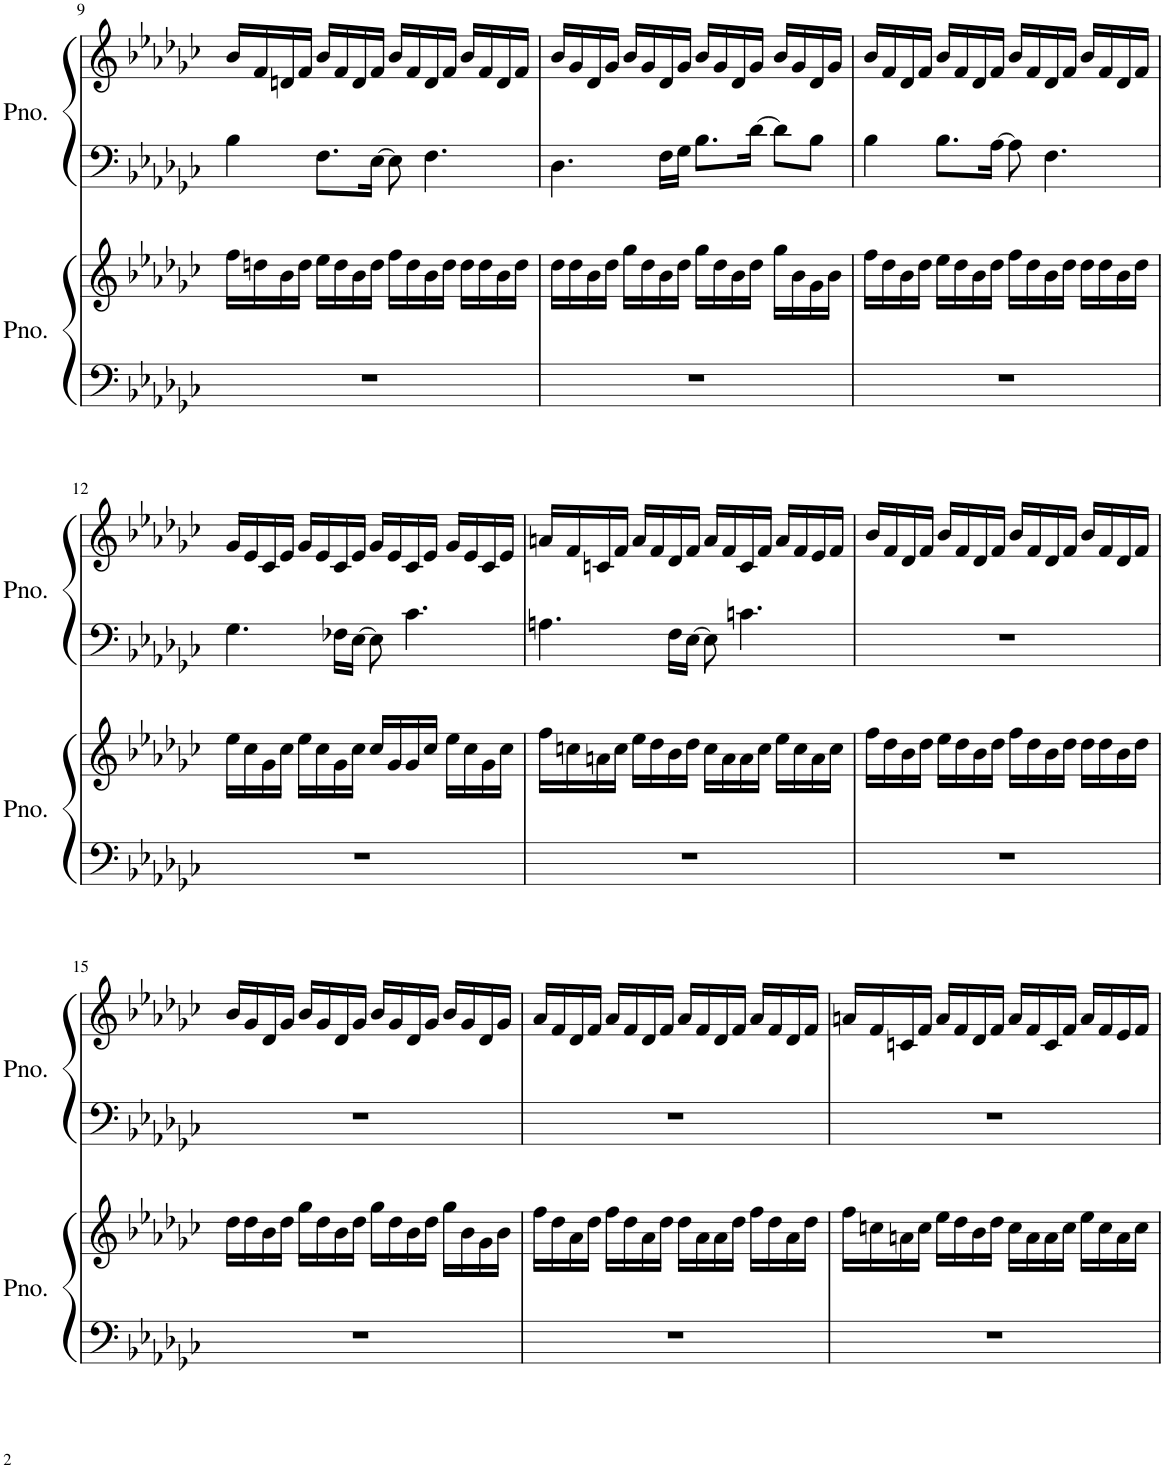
**kern	**kern	**kern	**kern
*part2	*part2	*part1	*part1
*staff4	*staff3	*staff2	*staff1
*I"Piano	*	*I"Piano	*
*I'Pno.	*	*I'Pno.	*
!!LO:PB:g=z
*clefF4	*clefG2	*clefF4	*clefG2
*k[b-e-a-d-g-c-]	*k[b-e-a-d-g-c-]	*k[b-e-a-d-g-c-]	*k[b-e-a-d-g-c-]
*M4/4	*M4/4	*M4/4	*M4/4
=9	=9	=9	=9
1r	16ff\LL	4B-\	16b-/LL
.	16ddn\	.	16f/
.	16b-\	.	16dn/
.	16dd\JJ	.	16f/JJ
.	16ee-\LL	8.F\L	16b-/LL
.	16dd\	.	16f/
.	16b-\	.	16d/
.	16dd\JJ	[16E-\Jk	16f/JJ
.	16ff\LL	8E-\]	16b-/LL
.	16dd\	.	16f/
.	16b-\	4.F\	16d/
.	16dd\JJ	.	16f/JJ
.	16dd\LL	.	16b-/LL
.	16dd\	.	16f/
.	16b-\	.	16d/
.	16dd\JJ	.	16f/JJ
=10	=10	=10	=10
1r	16dd-\LL	4.D-\	16b-/LL
.	16dd-\	.	16g-/
.	16b-\	.	16d-/
.	16dd-\JJ	.	16g-/JJ
.	16gg-\LL	.	16b-/LL
.	16dd-\	.	16g-/
.	16b-\	16F\LL	16d-/
.	16dd-\JJ	16G-\JJ	16g-/JJ
.	16gg-\LL	8.B-\L	16b-/LL
.	16dd-\	.	16g-/
.	16b-\	.	16d-/
.	16dd-\JJ	[16d-\Jk	16g-/JJ
.	16gg-\LL	8d-\L]	16b-/LL
.	16b-\	.	16g-/
.	16g-\	8B-\J	16d-/
.	16b-\JJ	.	16g-/JJ
=11	=11	=11	=11
1r	16ff\LL	4B-\	16b-/LL
.	16dd-\	.	16f/
.	16b-\	.	16d-/
.	16dd-\JJ	.	16f/JJ
.	16ee-\LL	8.B-\L	16b-/LL
.	16dd-\	.	16f/
.	16b-\	.	16d-/
.	16dd-\JJ	[16A-\Jk	16f/JJ
.	16ff\LL	8A-\]	16b-/LL
.	16dd-\	.	16f/
.	16b-\	4.F\	16d-/
.	16dd-\JJ	.	16f/JJ
.	16dd-\LL	.	16b-/LL
.	16dd-\	.	16f/
.	16b-\	.	16d-/
.	16dd-\JJ	.	16f/JJ
!!LO:LB:g=z
=12	=12	=12	=12
1r	16ee-\LL	4.G-\	16g-/LL
.	16cc-\	.	16e-/
.	16g-\	.	16c-/
.	16cc-\JJ	.	16e-/JJ
.	16ee-\LL	.	16g-/LL
.	16cc-\	.	16e-/
.	16g-\	16F-X\LL	16c-/
.	16cc-\JJ	[16E-\JJ	16e-/JJ
.	16cc-/LL	8E-\]	16g-/LL
.	16g-/	.	16e-/
.	16g-/	4.c-\	16c-/
.	16cc-/JJ	.	16e-/JJ
.	16ee-\LL	.	16g-/LL
.	16cc-\	.	16e-/
.	16g-\	.	16c-/
.	16cc-\JJ	.	16e-/JJ
=13	=13	=13	=13
1r	16ff\LL	4.An\	16an/LL
.	16ccn\	.	16f/
.	16an\	.	16cn/
.	16cc\JJ	.	16f/JJ
.	16ee-\LL	.	16a/LL
.	16dd-\	.	16f/
.	16b-\	16F\LL	16d-/
.	16dd-\JJ	[16E-\JJ	16f/JJ
.	16cc\LL	8E-\]	16a/LL
.	16a\	.	16f/
.	16a\	4.cn\	16c/
.	16cc\JJ	.	16f/JJ
.	16ee-\LL	.	16a/LL
.	16cc\	.	16f/
.	16a\	.	16e-/
.	16cc\JJ	.	16f/JJ
=14	=14	=14	=14
1r	16ff\LL	1r	16b-/LL
.	16dd-\	.	16f/
.	16b-\	.	16d-/
.	16dd-\JJ	.	16f/JJ
.	16ee-\LL	.	16b-/LL
.	16dd-\	.	16f/
.	16b-\	.	16d-/
.	16dd-\JJ	.	16f/JJ
.	16ff\LL	.	16b-/LL
.	16dd-\	.	16f/
.	16b-\	.	16d-/
.	16dd-\JJ	.	16f/JJ
.	16dd-\LL	.	16b-/LL
.	16dd-\	.	16f/
.	16b-\	.	16d-/
.	16dd-\JJ	.	16f/JJ
!!LO:LB:g=z
=15	=15	=15	=15
1r	16dd-\LL	1r	16b-/LL
.	16dd-\	.	16g-/
.	16b-\	.	16d-/
.	16dd-\JJ	.	16g-/JJ
.	16gg-\LL	.	16b-/LL
.	16dd-\	.	16g-/
.	16b-\	.	16d-/
.	16dd-\JJ	.	16g-/JJ
.	16gg-\LL	.	16b-/LL
.	16dd-\	.	16g-/
.	16b-\	.	16d-/
.	16dd-\JJ	.	16g-/JJ
.	16gg-\LL	.	16b-/LL
.	16b-\	.	16g-/
.	16g-\	.	16d-/
.	16b-\JJ	.	16g-/JJ
=16	=16	=16	=16
1r	16ff\LL	1r	16a-/LL
.	16dd-\	.	16f/
.	16a-\	.	16d-/
.	16dd-\JJ	.	16f/JJ
.	16ff\LL	.	16a-/LL
.	16dd-\	.	16f/
.	16a-\	.	16d-/
.	16dd-\JJ	.	16f/JJ
.	16dd-\LL	.	16a-/LL
.	16a-\	.	16f/
.	16a-\	.	16d-/
.	16dd-\JJ	.	16f/JJ
.	16ff\LL	.	16a-/LL
.	16dd-\	.	16f/
.	16a-\	.	16d-/
.	16dd-\JJ	.	16f/JJ
=17	=17	=17	=17
1r	16ff\LL	1r	16an/LL
.	16ccn\	.	16f/
.	16an\	.	16cn/
.	16cc\JJ	.	16f/JJ
.	16ee-\LL	.	16a/LL
.	16dd-\	.	16f/
.	16b-\	.	16d-/
.	16dd-\JJ	.	16f/JJ
.	16cc\LL	.	16a/LL
.	16a\	.	16f/
.	16a\	.	16c/
.	16cc\JJ	.	16f/JJ
.	16ee-\LL	.	16a/LL
.	16cc\	.	16f/
.	16a\	.	16e-/
.	16cc\JJ	.	16f/JJ
=	=	=	=
*-	*-	*-	*-
